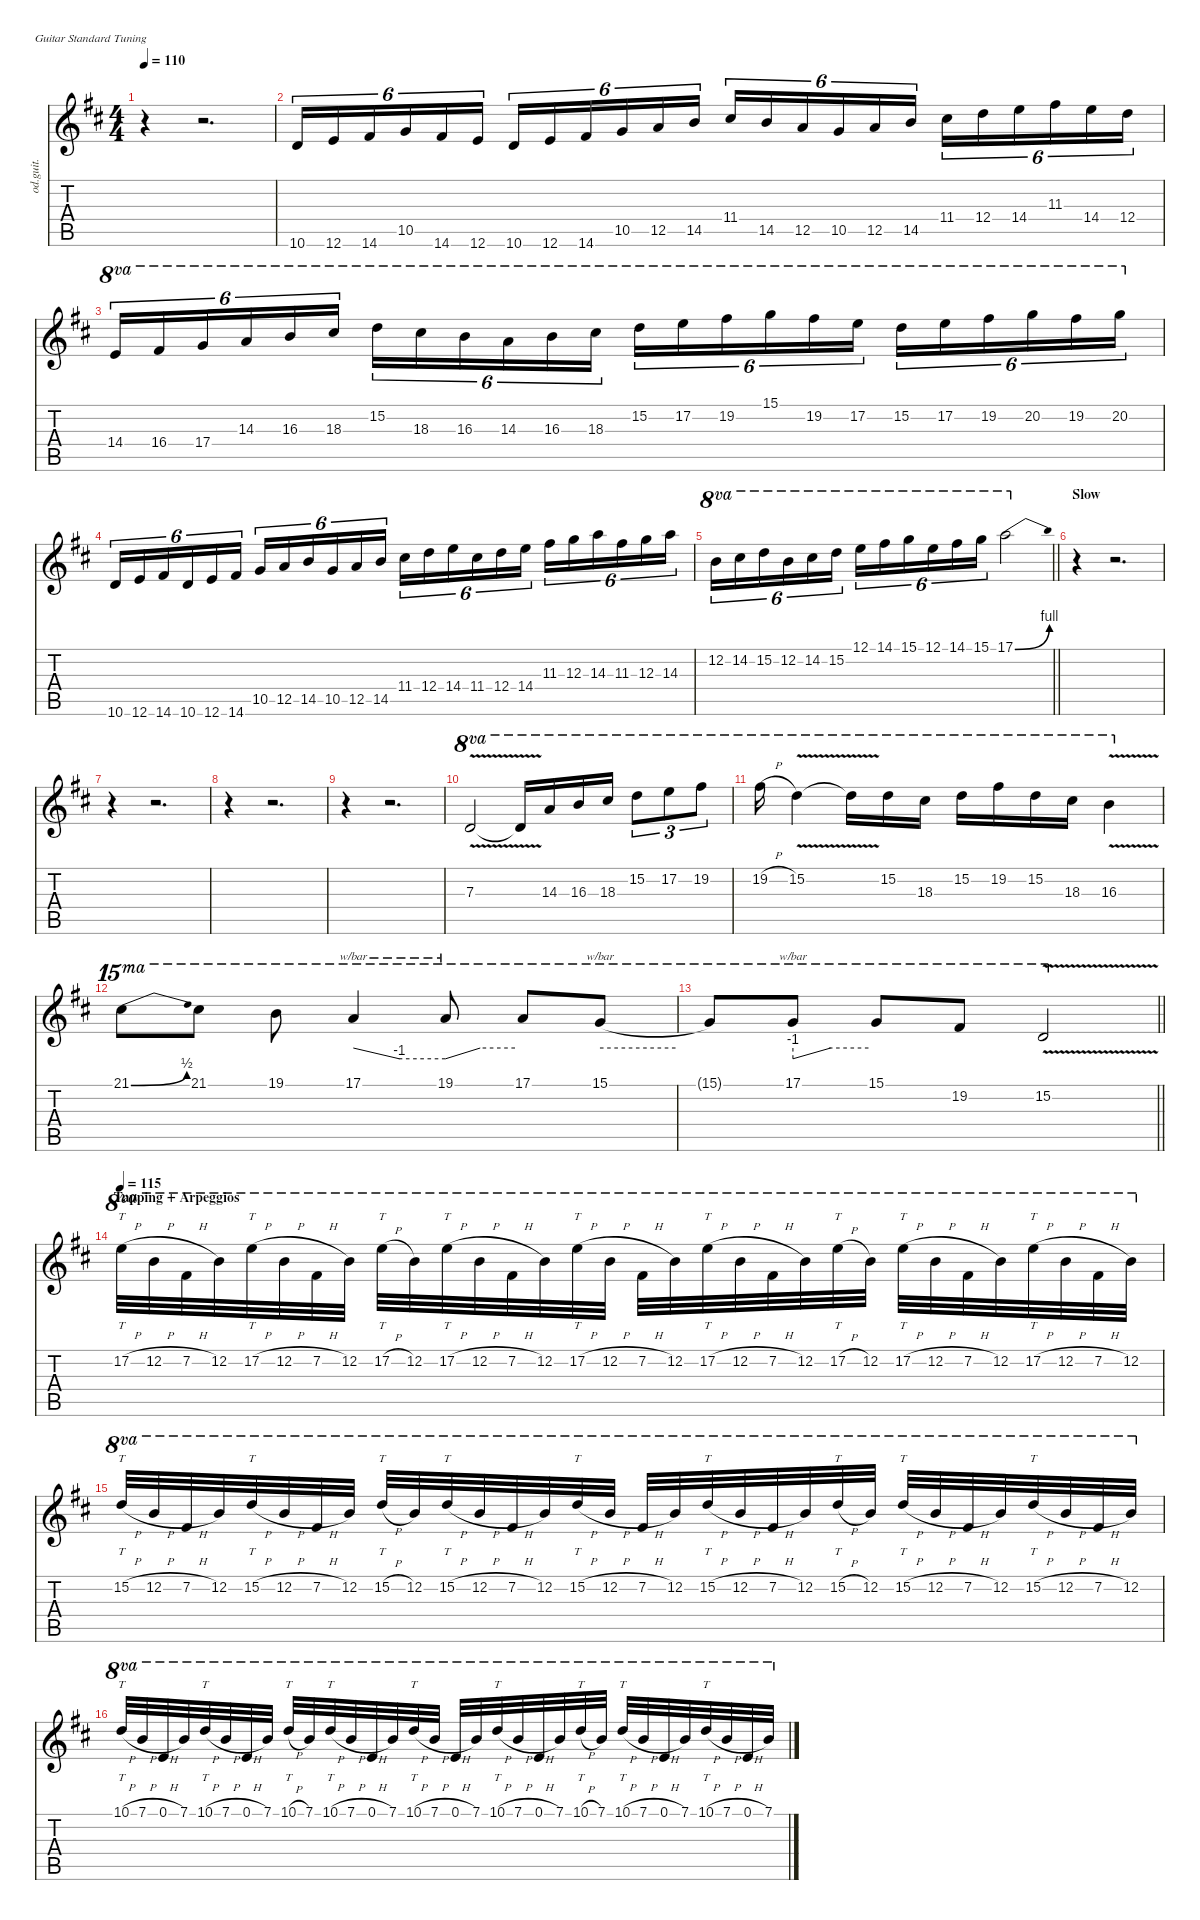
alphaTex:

\defaultSystemsLayout 4
\hideDynamics
\bracketExtendMode nobrackets
\track ("Jason Dubs" "od.guit.") {instrument overdrivenguitar}
\staff {score tabs}
\tuning (E4 B3 G3 D3 A2 E2)
\ts (4 4)
\tempo 110
\clef g2
\ks bminor
r.4{dy f} r.2{d} |
10.6{acc forcenatural}.16{tu (6 4)} 12.6{acc forcenatural}.16{tu (6 4)} 14.6{acc #}.16{tu (6 4)} 10.5{acc forcenatural}.16{tu (6 4)} 14.6{acc #}.16{tu (6 4)} 12.6{acc forcenatural}.16{tu (6 4)} 10.6{acc forcenatural}.16{tu (6 4)} 12.6{acc forcenatural}.16{tu (6 4)} 14.6{acc #}.16{tu (6 4)} 10.5{acc forcenatural}.16{tu (6 4)} 12.5{acc forcenatural}.16{tu (6 4)} 14.5{acc forcenatural}.16{tu (6 4)} 11.4{acc #}.16{tu (6 4)} 14.5{acc forcenatural}.16{tu (6 4)} 12.5{acc forcenatural}.16{tu (6 4)} 10.5{acc forcenatural}.16{tu (6 4)} 12.5{acc forcenatural}.16{tu (6 4)} 14.5{acc forcenatural}.16{tu (6 4)} 11.4{acc #}.16{tu (6 4)} 12.4{acc forcenatural}.16{tu (6 4)} 14.4{acc forcenatural}.16{tu (6 4)} 11.3{acc #}.16{tu (6 4)} 14.4{acc forcenatural}.16{tu (6 4)} 12.4{acc forcenatural}.16{tu (6 4)} |
14.4{acc forcenatural}.16{tu (6 4) ot 8va} 16.4{acc #}.16{tu (6 4) ot 8va} 17.4{acc forcenatural}.16{tu (6 4) ot 8va} 14.3{acc forcenatural}.16{tu (6 4) ot 8va} 16.3{acc forcenatural}.16{tu (6 4) ot 8va} 18.3{acc #}.16{tu (6 4) ot 8va} 15.2{acc forcenatural}.16{tu (6 4) ot 8va} 18.3{acc #}.16{tu (6 4) ot 8va} 16.3{acc forcenatural}.16{tu (6 4) ot 8va} 14.3{acc forcenatural}.16{tu (6 4) ot 8va} 16.3{acc forcenatural}.16{tu (6 4) ot 8va} 18.3{acc #}.16{tu (6 4) ot 8va} 15.2{acc forcenatural}.16{tu (6 4) ot 8va} 17.2{acc forcenatural}.16{tu (6 4) ot 8va} 19.2{acc #}.16{tu (6 4) ot 8va} 15.1{acc forcenatural}.16{tu (6 4) ot 8va} 19.2{acc #}.16{tu (6 4) ot 8va} 17.2{acc forcenatural}.16{tu (6 4) ot 8va} 15.2{acc forcenatural}.16{tu (6 4) ot 8va} 17.2{acc forcenatural}.16{tu (6 4) ot 8va} 19.2{acc #}.16{tu (6 4) ot 8va} 20.2{acc forcenatural}.16{tu (6 4) ot 8va} 19.2{acc #}.16{tu (6 4) ot 8va} 20.2{acc forcenatural}.16{tu (6 4) ot 8va} |
10.6{acc forcenatural}.16{tu (6 4)} 12.6{acc forcenatural}.16{tu (6 4)} 14.6{acc #}.16{tu (6 4)} 10.6{acc forcenatural}.16{tu (6 4)} 12.6{acc forcenatural}.16{tu (6 4)} 14.6{acc #}.16{tu (6 4)} 10.5{acc forcenatural}.16{tu (6 4)} 12.5{acc forcenatural}.16{tu (6 4)} 14.5{acc forcenatural}.16{tu (6 4)} 10.5{acc forcenatural}.16{tu (6 4)} 12.5{acc forcenatural}.16{tu (6 4)} 14.5{acc forcenatural}.16{tu (6 4)} 11.4{acc #}.16{tu (6 4)} 12.4{acc forcenatural}.16{tu (6 4)} 14.4{acc forcenatural}.16{tu (6 4)} 11.4{acc #}.16{tu (6 4)} 12.4{acc forcenatural}.16{tu (6 4)} 14.4{acc forcenatural}.16{tu (6 4)} 11.3{acc #}.16{tu (6 4)} 12.3{acc forcenatural}.16{tu (6 4)} 14.3{acc forcenatural}.16{tu (6 4)} 11.3{acc #}.16{tu (6 4)} 12.3{acc forcenatural}.16{tu (6 4)} 14.3{acc forcenatural}.16{tu (6 4)} |
\barLineRight lightlight
12.2{acc forcenatural}.16{tu (6 4) ot 8va} 14.2{acc #}.16{tu (6 4) ot 8va} 15.2{acc forcenatural}.16{tu (6 4) ot 8va} 12.2{acc forcenatural}.16{tu (6 4) ot 8va} 14.2{acc #}.16{tu (6 4) ot 8va} 15.2{acc forcenatural}.16{tu (6 4) ot 8va} 12.1{acc forcenatural}.16{tu (6 4) ot 8va} 14.1{acc #}.16{tu (6 4) ot 8va} 15.1{acc forcenatural}.16{tu (6 4) ot 8va} 12.1{acc forcenatural}.16{tu (6 4) ot 8va} 14.1{acc #}.16{tu (6 4) ot 8va} 15.1{acc forcenatural}.16{tu (6 4) ot 8va} 17.1{be (bend 0 0 15 4) acc forcenatural}.2{ot 8va} |
\section ("" "Slow")
r.4 r.2{d} |
r.4 r.2{d} |
r.4 r.2{d} |
r.4 r.2{d} |
7.3{v acc forcenatural}.2{ot 8va} 7.3{v t acc forcenatural}.16{ot 8va} 14.3{acc forcenatural}.16{ot 8va} 16.3{acc forcenatural}.16{ot 8va} 18.3{acc #}.16{ot 8va} 15.2{acc forcenatural}.8{tu (3 2) ot 8va} 17.2{acc forcenatural}.8{tu (3 2) ot 8va} 19.2{acc #}.8{tu (3 2) ot 8va} |
19.2{h acc #}.16{ot 8va} 15.2{v acc forcenatural}.4{ot 8va} 15.2{v t acc forcenatural}.16{ot 8va} 15.2{acc forcenatural}.16{ot 8va} 18.3{acc #}.16{ot 8va} 15.2{acc forcenatural}.16{ot 8va} 19.2{acc #}.16{ot 8va} 15.2{acc forcenatural}.16{ot 8va} 18.3{acc #}.16{ot 8va} 16.3{v acc forcenatural}.4{ot 8va} |
21.1{be (bend 0 0 15 2) acc #}.8{ot 15ma} 21.1{acc #}.8{ot 15ma} 19.1{acc forcenatural}.8{ot 15ma} 17.1{acc forcenatural}.4{tbe (custom default 0 0 30 -4 30 -4 60 -4) ot 15ma} 19.1{acc forcenatural}.8{tbe (custom default 0 -4 30 0 30 0 60 0) ot 15ma} 17.1{acc forcenatural}.8{ot 15ma} 15.1{acc forcenatural}.8{tbe (hold default 0 0 60 0) ot 15ma} |
\barLineRight lightlight
15.1{t acc forcenatural}.8{ot 15ma} 17.1{acc forcenatural}.8{tbe (custom default 0 -4 30 0 30 0 60 0) ot 15ma} 15.1{acc forcenatural}.8{ot 15ma} 19.2{acc #}.8{ot 15ma} 15.2{v acc forcenatural}.2{ot 15ma} |
\section ("" "Tapping + Arpeggios")
\tempo 115
17.2{h acc forcenatural}.32{tt ot 8va} 12.2{h acc forcenatural}.32{ot 8va} 7.2{h acc #}.32{ot 8va} 12.2{acc forcenatural}.32{ot 8va} 17.2{h acc forcenatural}.32{tt ot 8va} 12.2{h acc forcenatural}.32{ot 8va} 7.2{h acc #}.32{ot 8va} 12.2{acc forcenatural}.32{ot 8va} 17.2{h acc forcenatural}.32{tt ot 8va} 12.2{acc forcenatural}.32{ot 8va} 17.2{h acc forcenatural}.32{tt ot 8va} 12.2{h acc forcenatural}.32{ot 8va} 7.2{h acc #}.32{ot 8va} 12.2{acc forcenatural}.32{ot 8va} 17.2{h acc forcenatural}.32{tt ot 8va} 12.2{h acc forcenatural}.32{ot 8va} 7.2{h acc #}.32{ot 8va} 12.2{acc forcenatural}.32{ot 8va} 17.2{h acc forcenatural}.32{tt ot 8va} 12.2{h acc forcenatural}.32{ot 8va} 7.2{h acc #}.32{ot 8va} 12.2{acc forcenatural}.32{ot 8va} 17.2{h acc forcenatural}.32{tt ot 8va} 12.2{acc forcenatural}.32{ot 8va} 17.2{h acc forcenatural}.32{tt ot 8va} 12.2{h acc forcenatural}.32{ot 8va} 7.2{h acc #}.32{ot 8va} 12.2{acc forcenatural}.32{ot 8va} 17.2{h acc forcenatural}.32{tt ot 8va} 12.2{h acc forcenatural}.32{ot 8va} 7.2{h acc #}.32{ot 8va} 12.2{acc forcenatural}.32{ot 8va} |
15.2{h acc forcenatural}.32{tt ot 8va} 12.2{h acc forcenatural}.32{ot 8va} 7.2{h acc #}.32{ot 8va} 12.2{acc forcenatural}.32{ot 8va} 15.2{h acc forcenatural}.32{tt ot 8va} 12.2{h acc forcenatural}.32{ot 8va} 7.2{h acc #}.32{ot 8va} 12.2{acc forcenatural}.32{ot 8va} 15.2{h acc forcenatural}.32{tt ot 8va} 12.2{acc forcenatural}.32{ot 8va} 15.2{h acc forcenatural}.32{tt ot 8va} 12.2{h acc forcenatural}.32{ot 8va} 7.2{h acc #}.32{ot 8va} 12.2{acc forcenatural}.32{ot 8va} 15.2{h acc forcenatural}.32{tt ot 8va} 12.2{h acc forcenatural}.32{ot 8va} 7.2{h acc #}.32{ot 8va} 12.2{acc forcenatural}.32{ot 8va} 15.2{h acc forcenatural}.32{tt ot 8va} 12.2{h acc forcenatural}.32{ot 8va} 7.2{h acc #}.32{ot 8va} 12.2{acc forcenatural}.32{ot 8va} 15.2{h acc forcenatural}.32{tt ot 8va} 12.2{acc forcenatural}.32{ot 8va} 15.2{h acc forcenatural}.32{tt ot 8va} 12.2{h acc forcenatural}.32{ot 8va} 7.2{h acc #}.32{ot 8va} 12.2{acc forcenatural}.32{ot 8va} 15.2{h acc forcenatural}.32{tt ot 8va} 12.2{h acc forcenatural}.32{ot 8va} 7.2{h acc #}.32{ot 8va} 12.2{acc forcenatural}.32{ot 8va} |
10.1{h acc forcenatural}.32{tt ot 8va} 7.1{h acc forcenatural}.32{ot 8va} 0.1{h acc forcenatural}.32{ot 8va} 7.1{acc forcenatural}.32{ot 8va} 10.1{h acc forcenatural}.32{tt ot 8va} 7.1{h acc forcenatural}.32{ot 8va} 0.1{h acc forcenatural}.32{ot 8va} 7.1{acc forcenatural}.32{ot 8va} 10.1{h acc forcenatural}.32{tt ot 8va} 7.1{acc forcenatural}.32{ot 8va} 10.1{h acc forcenatural}.32{tt ot 8va} 7.1{h acc forcenatural}.32{ot 8va} 0.1{h acc forcenatural}.32{ot 8va} 7.1{acc forcenatural}.32{ot 8va} 10.1{h acc forcenatural}.32{tt ot 8va} 7.1{h acc forcenatural}.32{ot 8va} 0.1{h acc forcenatural}.32{ot 8va} 7.1{acc forcenatural}.32{ot 8va} 10.1{h acc forcenatural}.32{tt ot 8va} 7.1{h acc forcenatural}.32{ot 8va} 0.1{h acc forcenatural}.32{ot 8va} 7.1{acc forcenatural}.32{ot 8va} 10.1{h acc forcenatural}.32{tt ot 8va} 7.1{acc forcenatural}.32{ot 8va} 10.1{h acc forcenatural}.32{tt ot 8va} 7.1{h acc forcenatural}.32{ot 8va} 0.1{h acc forcenatural}.32{ot 8va} 7.1{acc forcenatural}.32{ot 8va} 10.1{h acc forcenatural}.32{tt ot 8va} 7.1{h acc forcenatural}.32{ot 8va} 0.1{h acc forcenatural}.32{ot 8va} 7.1{acc forcenatural}.32{ot 8va}
